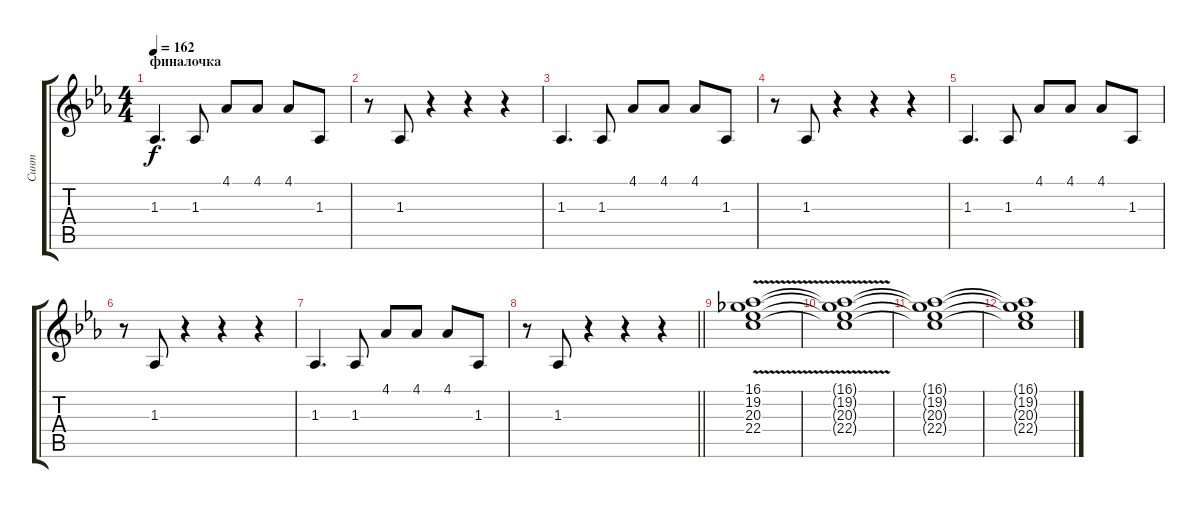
\track ("Синт" "Синт") {instrument acousticgrandpiano}
\staff {score tabs}
\tuning (E4 B3 G3 D3 A2 E2) {hide}
\ts (4 4)
\section ("" "финалочка")
\tempo 162
\clef g2
\ks cminor
1.3.4{d dy f} 1.3.8 4.1.8 4.1.8 4.1.8 1.3.8 |
r.8 1.3.8 r.4 r.4 r.4 |
1.3.4{d} 1.3.8 4.1.8 4.1.8 4.1.8 1.3.8 |
r.8 1.3.8 r.4 r.4 r.4 |
1.3.4{d} 1.3.8 4.1.8 4.1.8 4.1.8 1.3.8 |
r.8 1.3.8 r.4 r.4 r.4 |
1.3.4{d} 1.3.8 4.1.8 4.1.8 4.1.8 1.3.8 |
\barLineRight lightlight
r.8 1.3.8 r.4 r.4 r.4 |
\section ("" "")
(16.1{v} 19.2 20.3 22.4).1 |
(16.1{t} 19.2{t} 20.3{t} 22.4{t}).1 |
(16.1{t} 19.2{t} 20.3{t} 22.4{t}).1 |
(16.1{t} 19.2{t} 20.3{t} 22.4{t}).1
